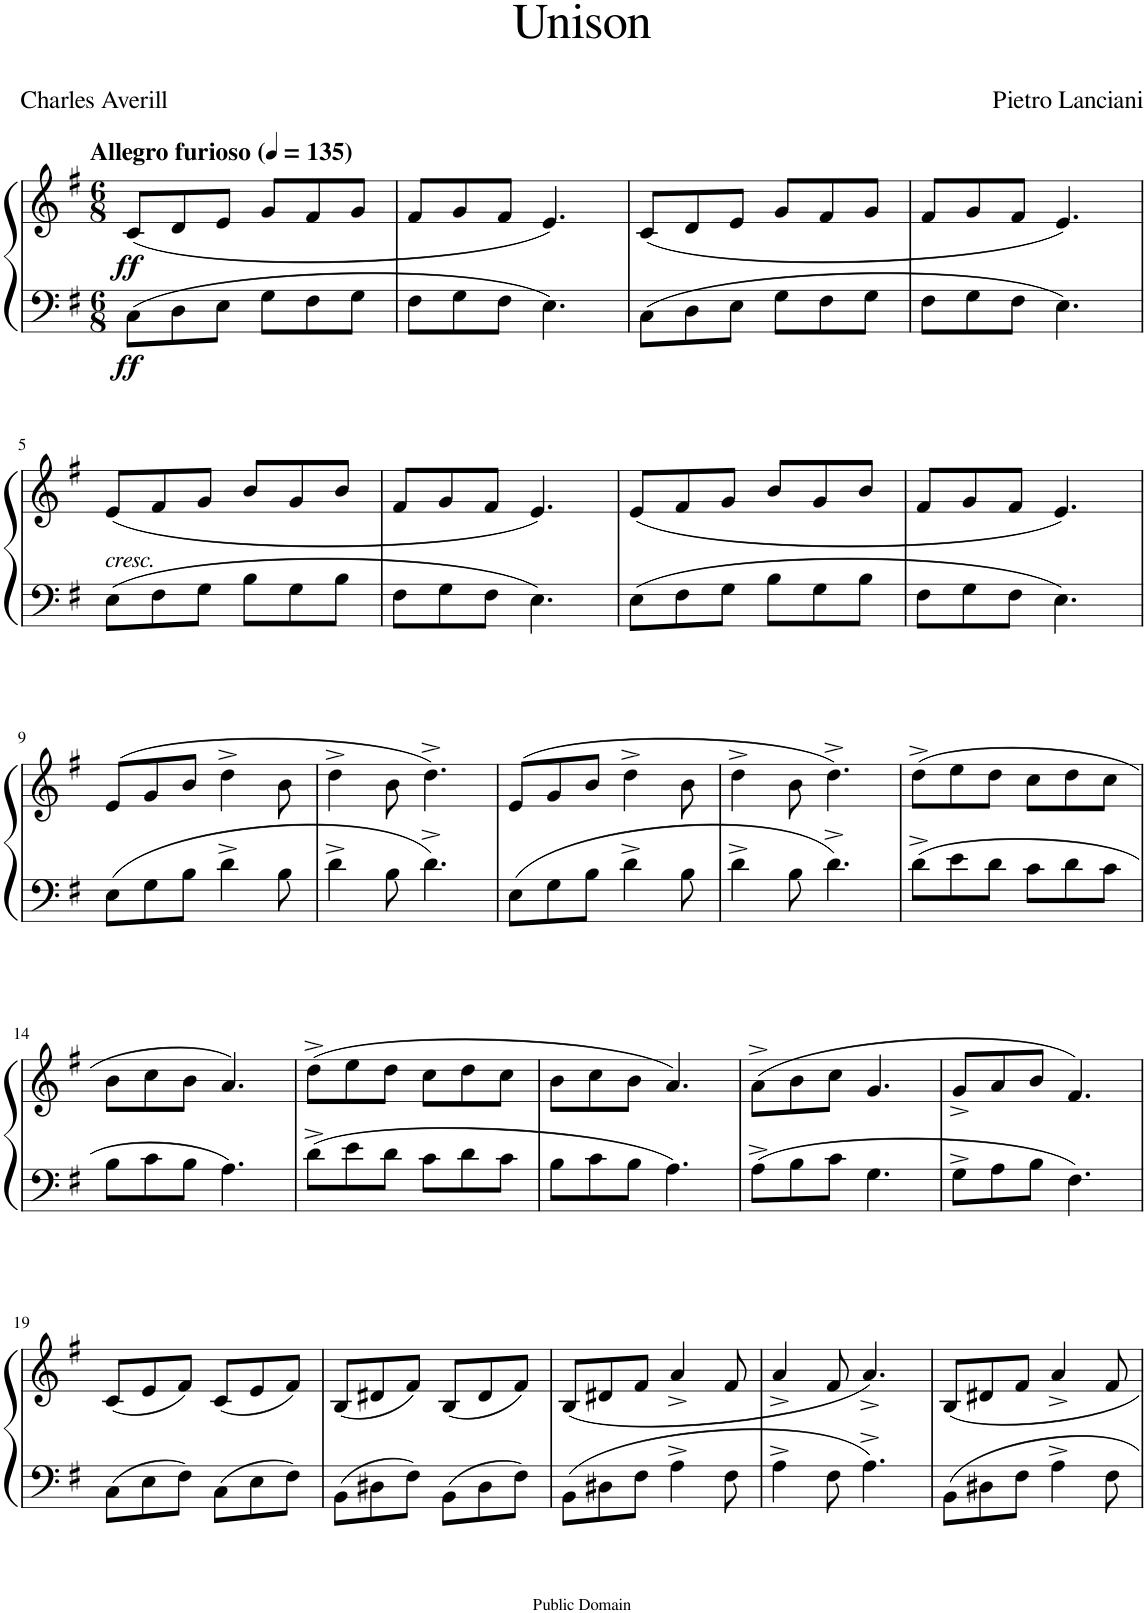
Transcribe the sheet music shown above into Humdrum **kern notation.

**kern	**kern	**dynam
*part1	*part1	*part1
*staff2	*staff1	*staff1/2
*I"Piano	*	*
*I'Pno.	*	*
*clefF4	*clefG2	*
*k[f#]	*k[f#]	*
*M6/8	*M6/8	*
*MM135	*MM135	*
=1	=1	=1
!	!LO:TX:a:B:t=Allegro furioso	!
!	!	!LO:DY:b=2
!	!	!LO:DY:n=1:b
8C\L	(8c/L	ff ff
8D\	8d/	.
8E\J	8e/J	.
8G\L	8g/L	.
8F#\	8f#/	.
8G\J	8g/J	.
=2	=2	=2
8F#\L	8f#/L	.
8G\	8g/	.
8F#\J	8f#/J	.
4.E\	4.e/)	.
=3	=3	=3
8C\L	(8c/L	.
8D\	8d/	.
8E\J	8e/J	.
8G\L	8g/L	.
8F#\	8f#/	.
8G\J	8g/J	.
=4	=4	=4
8F#\L	8f#/L	.
8G\	8g/	.
8F#\J	8f#/J	.
4.E\	4.e/)	.
!!LO:LB:g=z
=5	=5	=5
!	!LO:TX:b:i:t=cresc.	!
8E\L	(8e/L	.
8F#\	8f#/	.
8G\J	8g/J	.
8B\L	8b/L	.
8G\	8g/	.
8B\J	8b/J	.
=6	=6	=6
8F#\L	8f#/L	.
8G\	8g/	.
8F#\J	8f#/J	.
4.E\	4.e/)	.
=7	=7	=7
8E\L	(8e/L	.
8F#\	8f#/	.
8G\J	8g/J	.
8B\L	8b/L	.
8G\	8g/	.
8B\J	8b/J	.
=8	=8	=8
8F#\L	8f#/L	.
8G\	8g/	.
8F#\J	8f#/J	.
4.E\	4.e/)	.
!!LO:LB:g=z
=9	=9	=9
8E\L	(8e/L	.
8G\	8g/	.
8B\J	8b/J	.
4d^\	4dd^\	.
8B\	8b\	.
=10	=10	=10
4d^\	4dd^\	.
8B\	8b\	.
4.d^\	4.dd^\)	.
=11	=11	=11
8E\L	(8e/L	.
8G\	8g/	.
8B\J	8b/J	.
4d^\	4dd^\	.
8B\	8b\	.
=12	=12	=12
4d^\	4dd^\	.
8B\	8b\	.
4.d^\	4.dd^\)	.
=13	=13	=13
8d^\L	(8dd^\L	.
8e\	8ee\	.
8d\J	8dd\J	.
8c\L	8cc\L	.
8d\	8dd\	.
8c\J	8cc\J	.
!!LO:LB:g=z
=14	=14	=14
8B\L	8b\L	.
8c\	8cc\	.
8B\J	8b\J	.
4.A\	4.a/)	.
=15	=15	=15
8d^\L	(8dd^\L	.
8e\	8ee\	.
8d\J	8dd\J	.
8c\L	8cc\L	.
8d\	8dd\	.
8c\J	8cc\J	.
=16	=16	=16
8B\L	8b\L	.
8c\	8cc\	.
8B\J	8b\J	.
4.A\	4.a/)	.
=17	=17	=17
8A^\L	(8a^\L	.
8B\	8b\	.
8c\J	8cc\J	.
4.G\	4.g/	.
=18	=18	=18
8G^\L	8g^/L	.
8A\	8a/	.
8B\J	8b/J	.
4.F#\	4.f#/)	.
!!LO:LB:g=z
=19	=19	=19
8C\L	(8c/L	.
8E\	8e/	.
8F#\J	8f#/J)	.
8C\L	(8c/L	.
8E\	8e/	.
8F#\J	8f#/J)	.
=20	=20	=20
8BB\L	(8B/L	.
8D#X\	8d#X/	.
8F#\J	8f#/J)	.
8BB\L	(8B/L	.
8D#\	8d#/	.
8F#\J	8f#/J)	.
=21	=21	=21
8BB\L	(8B/L	.
8D#X\	8d#X/	.
8F#\J	8f#/J	.
4A^\	4a^/	.
8F#\	8f#/	.
=22	=22	=22
4A^\	4a^/	.
8F#\	8f#/	.
4.A^\	4.a^/)	.
=23	=23	=23
8BB\L	8B/L	.
8D#X\	8d#X/	.
8F#\J	8f#/J	.
4A^\	4a^/	.
8F#\	8f#/	.
=	=	=
*-	*-	*-
